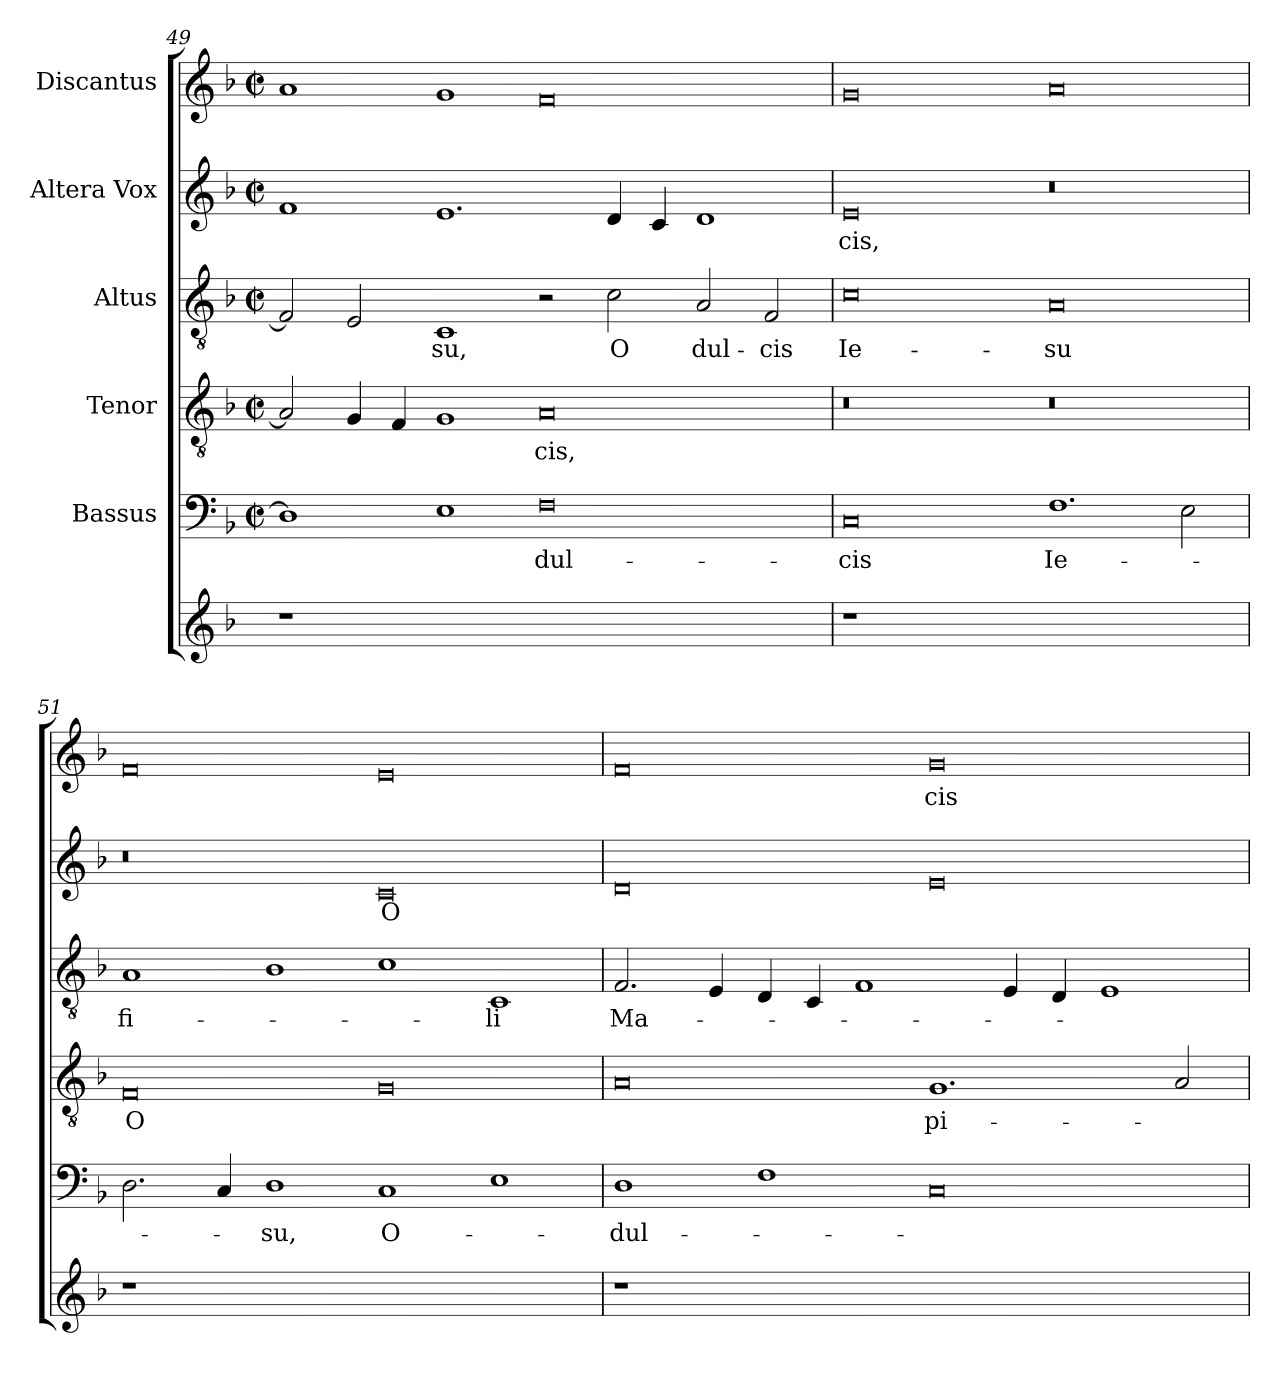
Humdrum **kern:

**kern	**kern	**text	**kern	**text	**kern	**text	**kern	**text	**kern	**text
*part6	*part5	*part5	*part4	*part4	*part3	*part3	*part2	*part2	*part1	*part1
*staff6	*staff5	*staff5	*staff4	*staff4	*staff3	*staff3	*staff2	*staff2	*staff1	*staff1
*	*I"Bassus	*	*I"Tenor	*	*I"Altus	*	*I"Altera Vox	*	*I"Discantus	*
*clefG2	*clefF4	*	*clefGv2	*	*clefGv2	*	*clefG2	*	*clefG2	*
*k[b-]	*k[b-]	*	*k[b-]	*	*k[b-]	*	*k[b-]	*	*k[b-]	*
*F:	*F:	*	*F:	*	*F:	*	*F:	*	*F:	*
*	*M2/2	*	*M2/2	*	*M2/2	*	*M2/2	*	*M2/2	*
*	*met(c|)	*	*met(c|)	*	*met(c|)	*	*met(c|)	*	*met(c|)	*
=49	=49	=49	=49	=49	=49	=49	=49	=49	=49	=49
1r	1D]	.	2A/]	.	2F/]	.	1f	.	1a	.
.	.	.	4G/	.	2E/	.	.	.	.	.
.	.	.	4F/	.	.	.	.	.	.	.
!	!	!	!	!	!	!LO:LY:b	!	!	!	!
0.ryy	1E	.	1G	.	1C	-su,	1.e	.	1g	.
!	!	!LO:LY:b	!	!LO:LY:b	!	!	!	!	!	!
.	0F	dul-	0A	-cis,	2r	.	.	.	0f	.
!	!	!	!	!	!	!LO:LY:b	!	!	!	!
.	.	.	.	.	2c\	O	4d/	.	.	.
.	.	.	.	.	.	.	4c/	.	.	.
!	!	!	!	!	!	!LO:LY:b	!	!	!	!
.	.	.	.	.	2A/	dul-	1d	.	.	.
!	!	!	!	!	!	!LO:LY:b	!	!	!	!
.	.	.	.	.	2F/	-cis	.	.	.	.
=50	=50	=50	=50	=50	=50	=50	=50	=50	=50	=50
!	!	!LO:LY:b	!	!	!	!LO:LY:b	!	!LO:LY:b	!	!
1r	0C	-cis	0r	.	0c	Ie-	0e	-cis,	0g	.
0.ryy	.	.	.	.	.	.	.	.	.	.
!	!	!LO:LY:b	!	!	!	!LO:LY:b	!	!	!	!
.	1.F	Ie-	0r	.	0A	-su	0r	.	0a	.
.	2E\	.	.	.	.	.	.	.	.	.
=51	=51	=51	=51	=51	=51	=51	=51	=51	=51	=51
!	!	!	!	!LO:LY:b	!	!LO:LY:b	!	!	!	!
1r	2.D\	.	0F	O	1A	fi-	0r	.	0f	.
.	4C/	.	.	.	.	.	.	.	.	.
!	!	!LO:LY:b	!	!	!	!	!	!	!	!
0.ryy	1D	-su,	.	.	1B-	.	.	.	.	.
!	!	!LO:LY:b	!	!	!	!	!	!LO:LY:b	!	!
.	1C	O-	0G	.	1c	.	0c	O	0e	.
!	!	!	!	!	!	!LO:LY:b	!	!	!	!
.	1E	.	.	.	1C	-li	.	.	.	.
!!LO:LB:g=z
=52	=52	=52	=52	=52	=52	=52	=52	=52	=52	=52
!	!	!LO:LY:b	!	!	!	!LO:LY:b	!	!	!	!
1r	1D	-dul-	0A	.	2.F/	Ma-	0d	.	0f	.
.	.	.	.	.	4E/	.	.	.	.	.
0.ryy	1F	.	.	.	4D/	.	.	.	.	.
.	.	.	.	.	4C/	.	.	.	.	.
.	.	.	.	.	1F	.	.	.	.	.
!	!	!	!	!LO:LY:b	!	!	!	!	!	!LO:LY:b
.	0C	.	1.G	pi-	.	.	0e	.	0g	-cis
.	.	.	.	.	4E/	.	.	.	.	.
.	.	.	.	.	4D/	.	.	.	.	.
.	.	.	.	.	1E	.	.	.	.	.
.	.	.	2A/	.	.	.	.	.	.	.
=	=	=	=	=	=	=	=	=	=	=
*-	*-	*-	*-	*-	*-	*-	*-	*-	*-	*-
